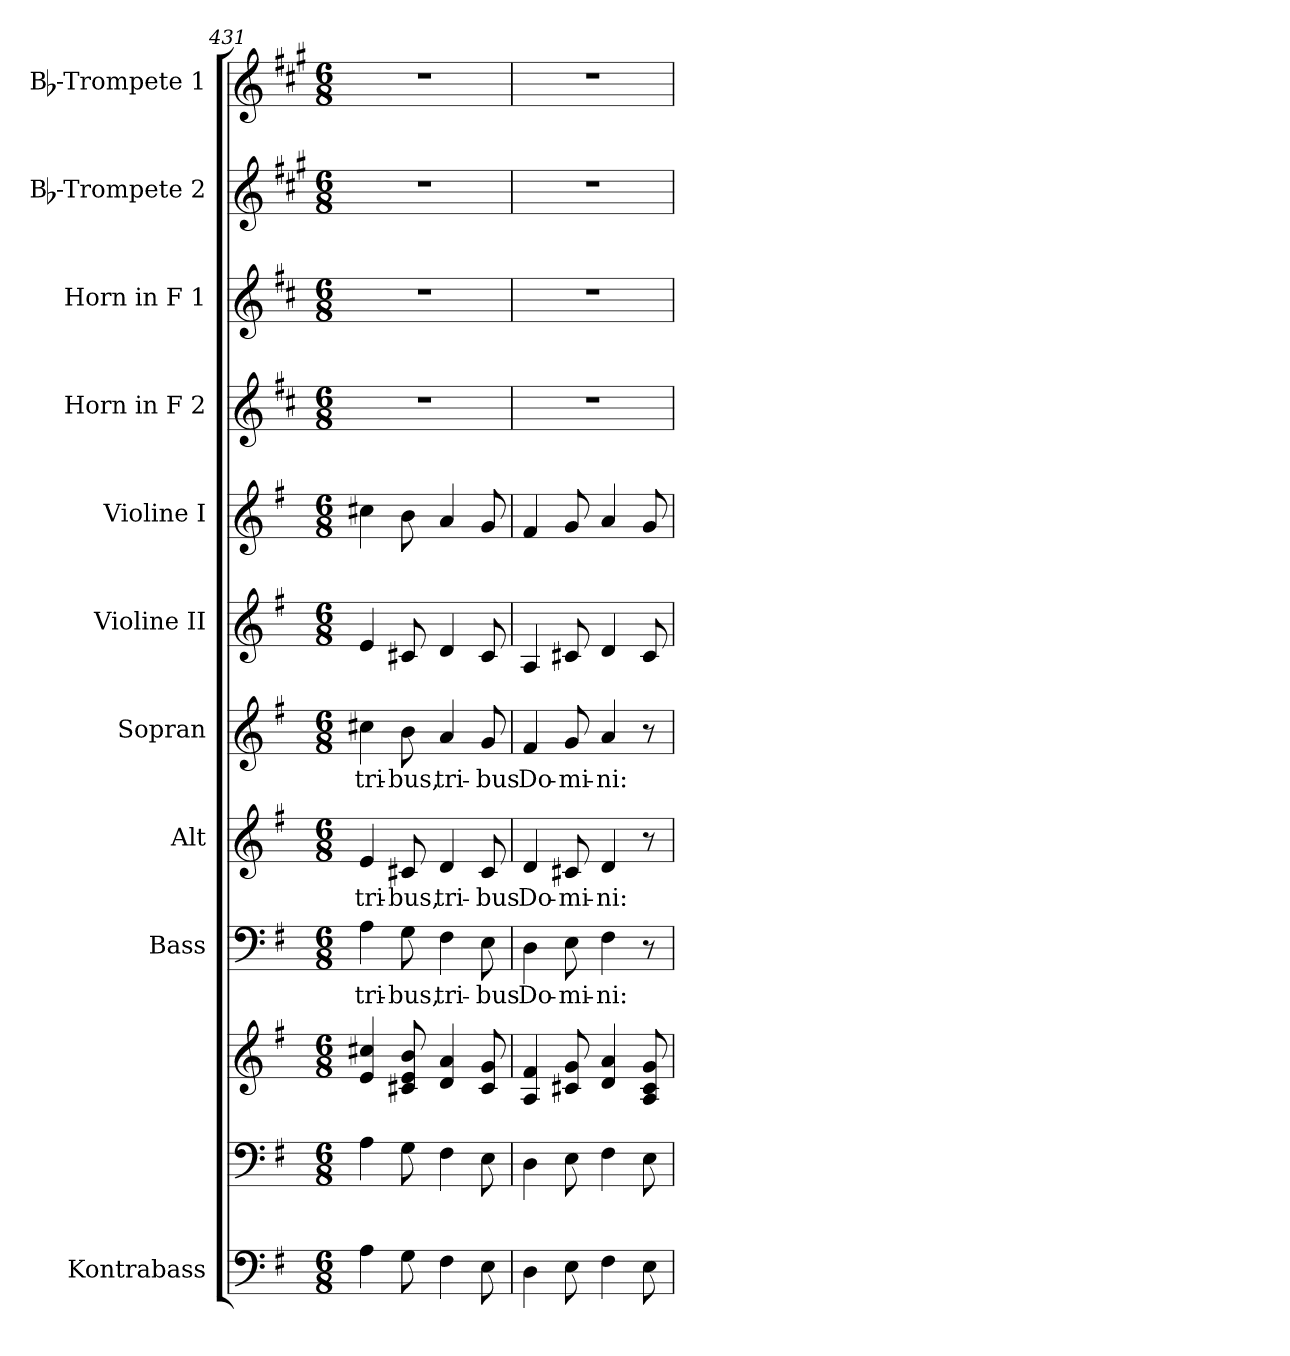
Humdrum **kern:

**kern	**kern	**kern	**kern	**text	**kern	**text	**kern	**text	**kern	**kern	**kern	**kern	**kern	**kern
*part11	*part10	*part10	*part9	*part9	*part8	*part8	*part7	*part7	*part6	*part5	*part4	*part3	*part2	*part1
*staff12	*staff11	*staff10	*staff9	*staff9	*staff8	*staff8	*staff7	*staff7	*staff6	*staff5	*staff4	*staff3	*staff2	*staff1
*I"Kontrabass	*	*	*I"Bass	*	*I"Alt	*	*I"Sopran	*	*I"Violine II	*I"Violine I	*I"Horn in F 2	*I"Horn in F 1	*I"Bb-Trompete 2	*I"Bb-Trompete 1
*I'Kb.	*	*	*I'B.	*	*I'A.	*	*I'S.	*	*I'Vl. II	*I'Vl. I	*	*	*I'Bb Trp. 2	*I'Bb Trp. 1
*clefF4	*clefF4	*clefG2	*clefF4	*	*clefG2	*	*clefG2	*	*clefG2	*clefG2	*clefG2	*clefG2	*clefG2	*clefG2
*ITrd7c12	*	*	*	*	*	*	*	*	*	*	*ITrd4c7	*ITrd4c7	*ITrd1c2	*ITrd1c2
*k[f#]	*k[f#]	*k[f#]	*k[f#]	*	*k[f#]	*	*k[f#]	*	*k[f#]	*k[f#]	*k[f#]	*k[f#]	*k[f#]	*k[f#]
*G:	*G:	*G:	*G:	*	*G:	*	*G:	*	*G:	*G:	*G:	*G:	*G:	*G:
*M6/8	*M6/8	*M6/8	*M6/8	*	*M6/8	*	*M6/8	*	*M6/8	*M6/8	*M6/8	*M6/8	*M6/8	*M6/8
=431	=431	=431	=431	=431	=431	=431	=431	=431	=431	=431	=431	=431	=431	=431
!	!	!	!	!LO:LY:b	!	!LO:LY:b	!	!LO:LY:b	!	!	!	!	!	!
4AA\	4A\	4e/ 4cc#X/	4A\	tri-	4e/	tri-	4cc#X\	tri-	4e/	4cc#X\	2.r	2.r	2.r	2.r
!	!	!	!	!LO:LY:b	!	!LO:LY:b	!	!LO:LY:b	!	!	!	!	!	!
8GG\	8G\	8c#X/ 8e/ 8b/	8G\	-bus,	8c#X/	-bus,	8b\	-bus,	8c#X/	8b\	.	.	.	.
!	!	!	!	!LO:LY:b	!	!LO:LY:b	!	!LO:LY:b	!	!	!	!	!	!
4FF#\	4F#\	4d/ 4a/	4F#\	tri-	4d/	tri-	4a/	tri-	4d/	4a/	.	.	.	.
!	!	!	!	!LO:LY:b	!	!LO:LY:b	!	!LO:LY:b	!	!	!	!	!	!
8EE\	8E\	8c#/ 8g/	8E\	-bus	8c#/	-bus	8g/	-bus	8c#/	8g/	.	.	.	.
=432	=432	=432	=432	=432	=432	=432	=432	=432	=432	=432	=432	=432	=432	=432
!	!	!	!	!LO:LY:b	!	!LO:LY:b	!	!LO:LY:b	!	!	!	!	!	!
4DD\	4D\	4A/ 4f#/	4D\	Do-	4d/	Do-	4f#/	Do-	4A/	4f#/	2.r	2.r	2.r	2.r
!	!	!	!	!LO:LY:b	!	!LO:LY:b	!	!LO:LY:b	!	!	!	!	!	!
8EE\	8E\	8c#X/ 8g/	8E\	-mi-	8c#X/	-mi-	8g/	-mi-	8c#X/	8g/	.	.	.	.
!	!	!	!	!LO:LY:b	!	!LO:LY:b	!	!LO:LY:b	!	!	!	!	!	!
4FF#\	4F#\	4d/ 4a/	4F#\	-ni:	4d/	-ni:	4a/	-ni:	4d/	4a/	.	.	.	.
8EE\	8E\	8A/ 8c#/ 8g/	8r	.	8r	.	8r	.	8c#/	8g/	.	.	.	.
=	=	=	=	=	=	=	=	=	=	=	=	=	=	=
*-	*-	*-	*-	*-	*-	*-	*-	*-	*-	*-	*-	*-	*-	*-
